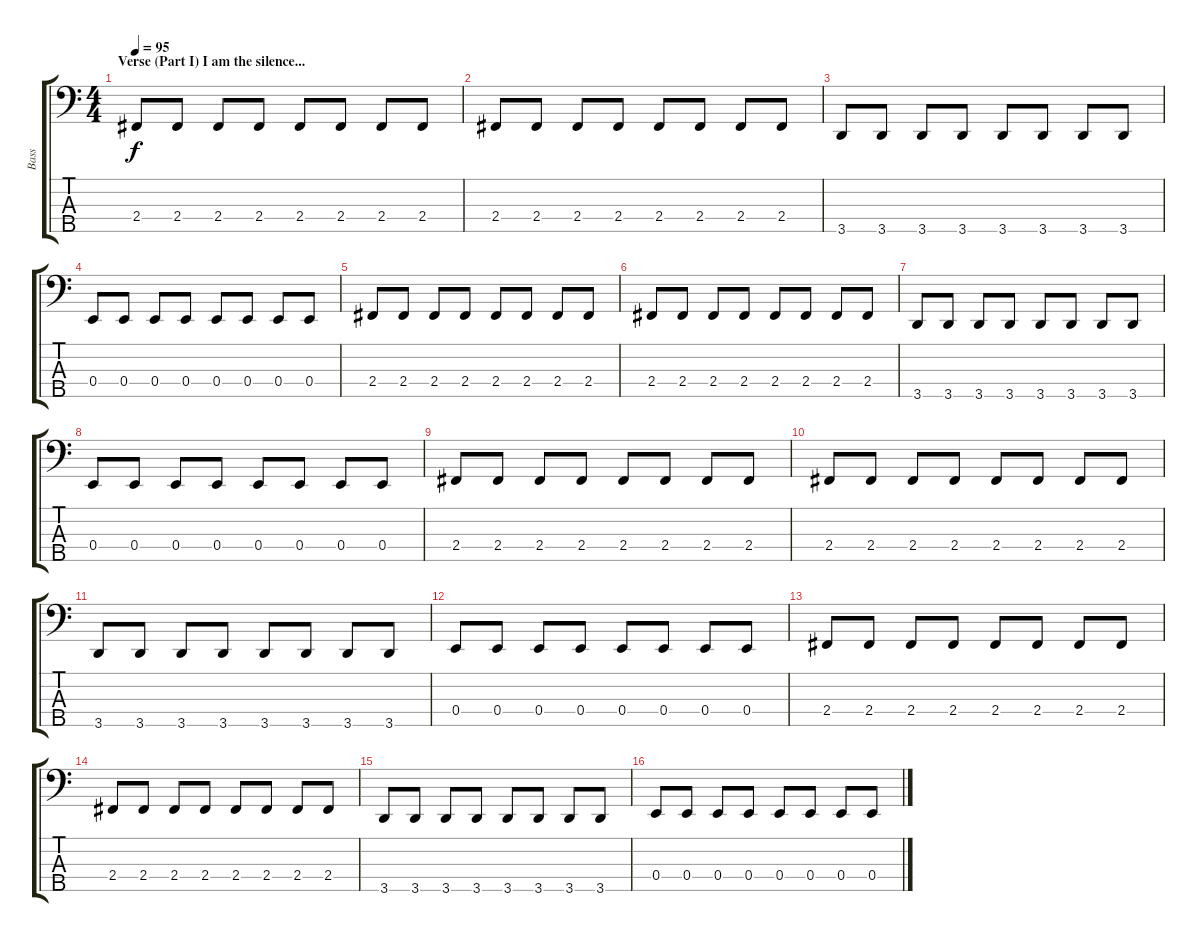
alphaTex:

\track ("Bass" "Bass") {instrument electricbassfinger}
\staff {score tabs}
\tuning (G2 D2 A1 E1 B0) {hide}
\ts (4 4)
\section ("" "Verse (Part I) I am the silence...")
\tempo 95
\clef f4
\ks c
2.4.8{dy f instrument electricbassfinger} 2.4.8 2.4.8 2.4.8 2.4.8 2.4.8 2.4.8 2.4.8 |
2.4.8 2.4.8 2.4.8 2.4.8 2.4.8 2.4.8 2.4.8 2.4.8 |
3.5.8 3.5.8 3.5.8 3.5.8 3.5.8 3.5.8 3.5.8 3.5.8 |
0.4.8 0.4.8 0.4.8 0.4.8 0.4.8 0.4.8 0.4.8 0.4.8 |
2.4.8 2.4.8 2.4.8 2.4.8 2.4.8 2.4.8 2.4.8 2.4.8 |
2.4.8 2.4.8 2.4.8 2.4.8 2.4.8 2.4.8 2.4.8 2.4.8 |
3.5.8 3.5.8 3.5.8 3.5.8 3.5.8 3.5.8 3.5.8 3.5.8 |
0.4.8 0.4.8 0.4.8 0.4.8 0.4.8 0.4.8 0.4.8 0.4.8 |
2.4.8 2.4.8 2.4.8 2.4.8 2.4.8 2.4.8 2.4.8 2.4.8 |
2.4.8 2.4.8 2.4.8 2.4.8 2.4.8 2.4.8 2.4.8 2.4.8 |
3.5.8 3.5.8 3.5.8 3.5.8 3.5.8 3.5.8 3.5.8 3.5.8 |
0.4.8 0.4.8 0.4.8 0.4.8 0.4.8 0.4.8 0.4.8 0.4.8 |
2.4.8 2.4.8 2.4.8 2.4.8 2.4.8 2.4.8 2.4.8 2.4.8 |
2.4.8 2.4.8 2.4.8 2.4.8 2.4.8 2.4.8 2.4.8 2.4.8 |
3.5.8 3.5.8 3.5.8 3.5.8 3.5.8 3.5.8 3.5.8 3.5.8 |
0.4.8 0.4.8 0.4.8 0.4.8 0.4.8 0.4.8 0.4.8 0.4.8
